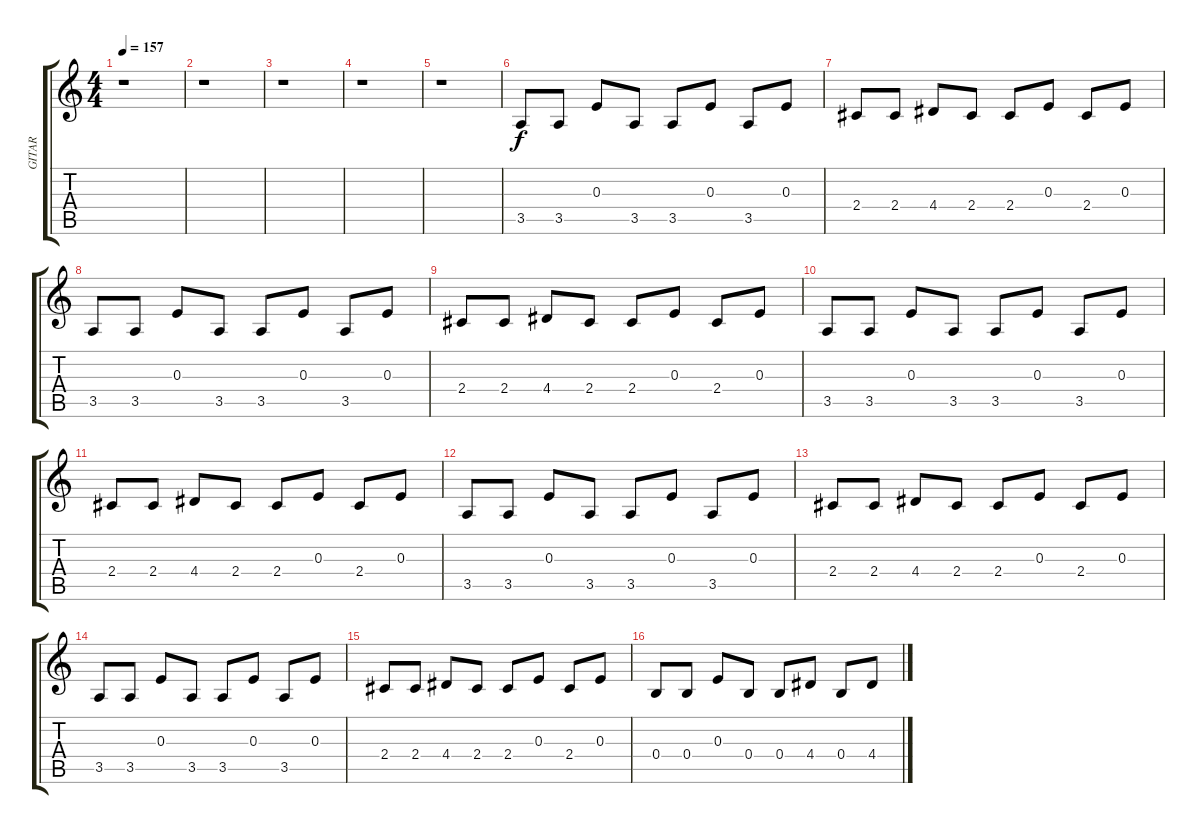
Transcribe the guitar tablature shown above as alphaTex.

\track ("GITAR" "GITAR") {instrument electricguitarmuted}
\staff {score tabs}
\tuning (Db4 Ab3 E3 B2 Gb2 Db2) {hide}
\ts (4 4)
\tempo 157
\clef g2
\ks c
r.1{dy f} |
r.1 |
r.1 |
r.1 |
r.1 |
3.5.8 3.5.8 0.3.8 3.5.8 3.5.8 0.3.8 3.5.8 0.3.8 |
2.4.8 2.4.8 4.4.8 2.4.8 2.4.8 0.3.8 2.4.8 0.3.8 |
3.5.8 3.5.8 0.3.8 3.5.8 3.5.8 0.3.8 3.5.8 0.3.8 |
2.4.8 2.4.8 4.4.8 2.4.8 2.4.8 0.3.8 2.4.8 0.3.8 |
3.5.8 3.5.8 0.3.8 3.5.8 3.5.8 0.3.8 3.5.8 0.3.8 |
2.4.8 2.4.8 4.4.8 2.4.8 2.4.8 0.3.8 2.4.8 0.3.8 |
3.5.8 3.5.8 0.3.8 3.5.8 3.5.8 0.3.8 3.5.8 0.3.8 |
2.4.8 2.4.8 4.4.8 2.4.8 2.4.8 0.3.8 2.4.8 0.3.8 |
3.5.8 3.5.8 0.3.8 3.5.8 3.5.8 0.3.8 3.5.8 0.3.8 |
2.4.8 2.4.8 4.4.8 2.4.8 2.4.8 0.3.8 2.4.8 0.3.8 |
0.4.8 0.4.8 0.3.8 0.4.8 0.4.8 4.4.8 0.4.8 4.4.8
